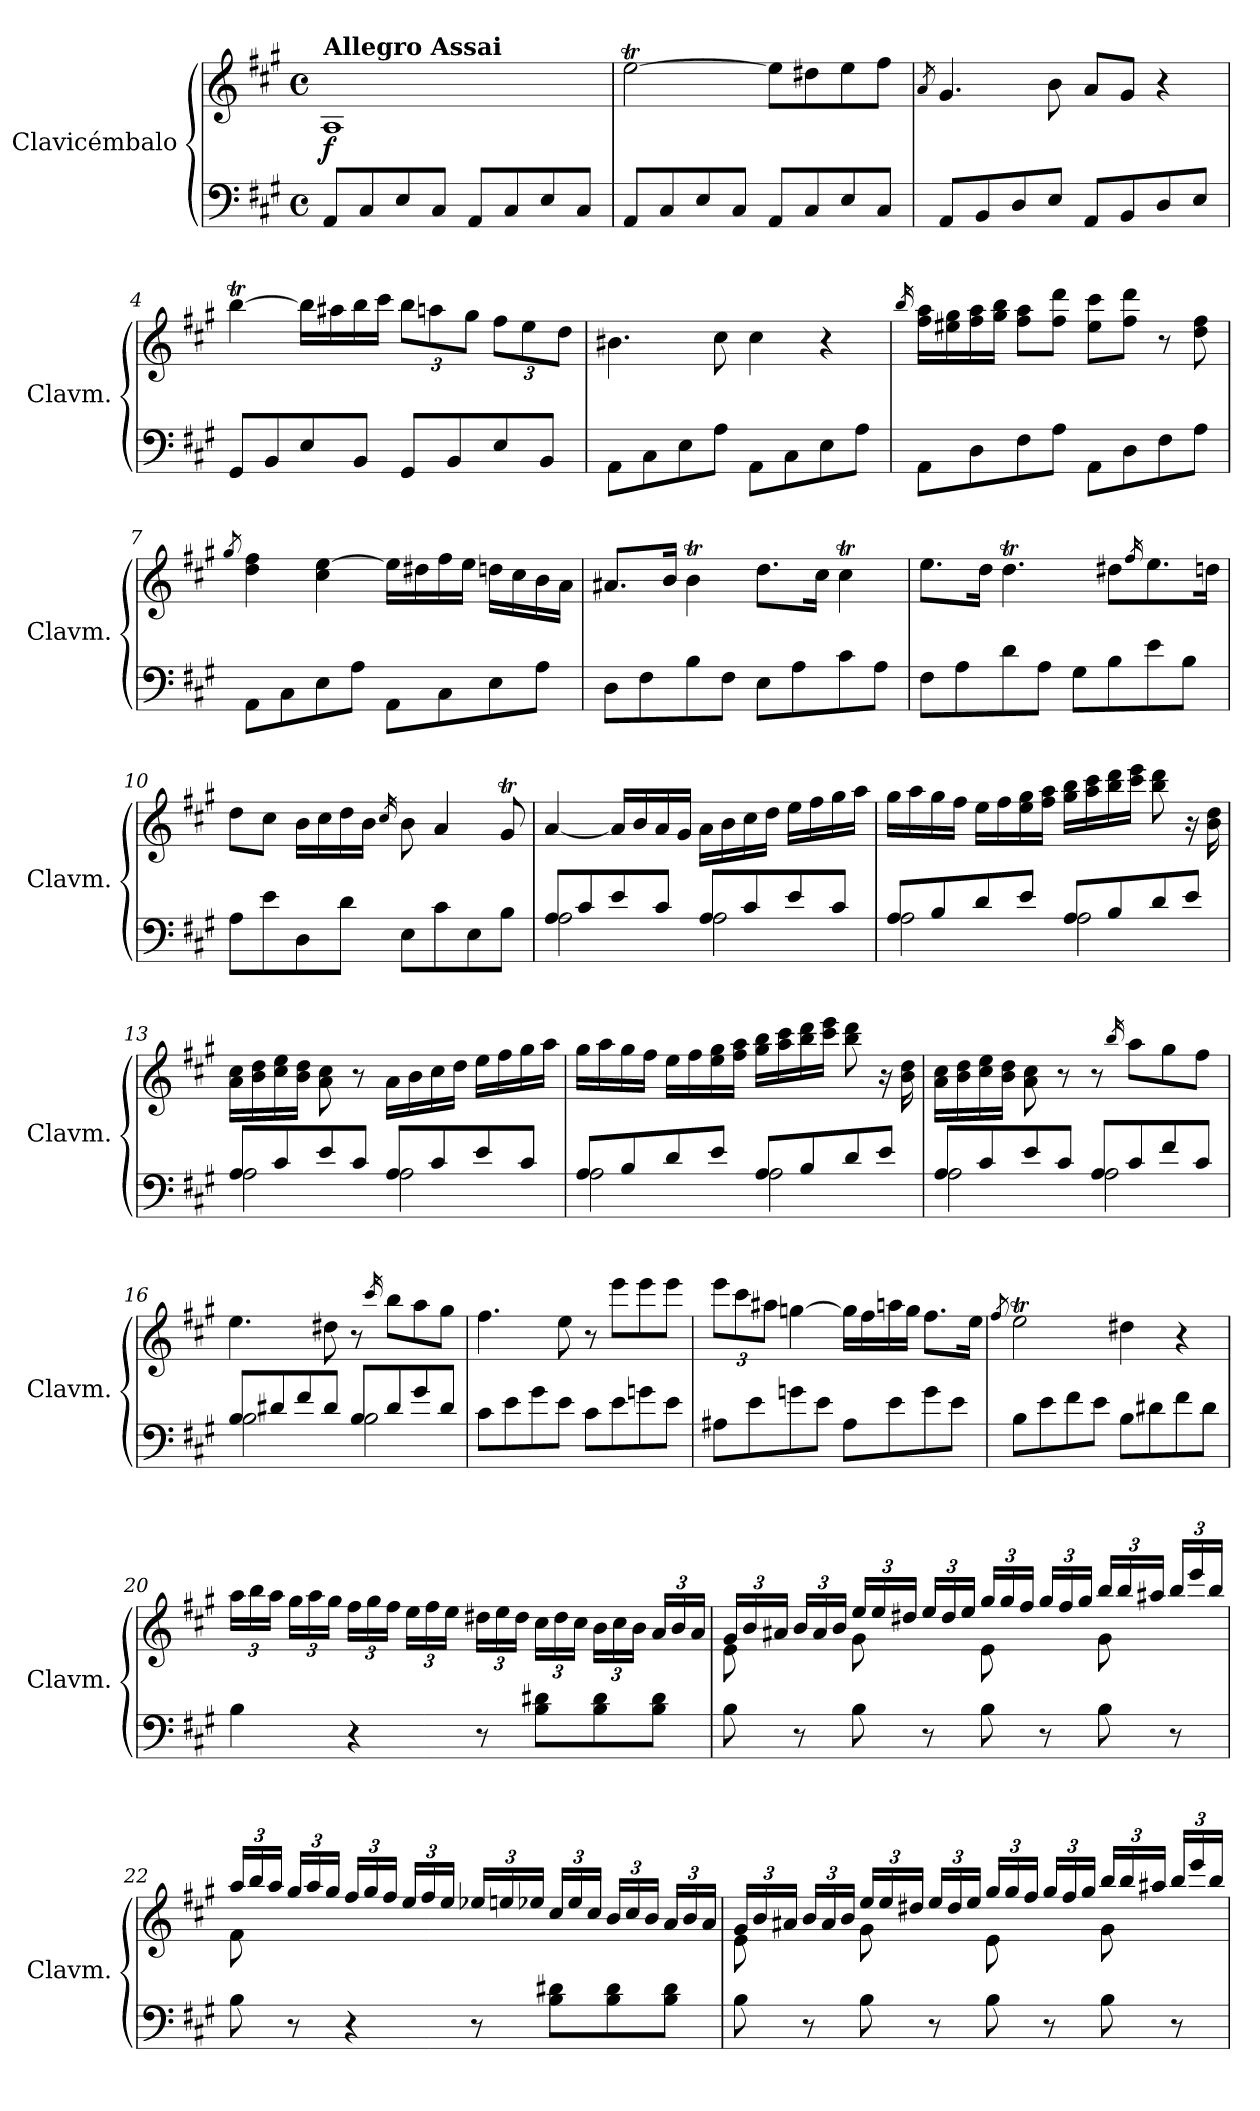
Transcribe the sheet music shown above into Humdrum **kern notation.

**kern	**kern	**dynam
*part2	*part1	*part1
*staff2	*staff1	*staff1
*I"Clavicémbalo	*I"Clavicémbalo	*
*I'Clavm.	*I'Clavm.	*
*clefF4	*clefG2	*
*k[f#c#g#]	*k[f#c#g#]	*
*M4/4	*M4/4	*
*met(c)	*met(c)	*
*MM65	*MM65	*
=1	=1	=1
!	!LO:TX:a:B:t=Allegro Assai	!
!	!	!LO:DY:b
8AA/L	1A	f
8C#/	.	.
8E/	.	.
8C#/J	.	.
8AA/L	.	.
8C#/	.	.
8E/	.	.
8C#/J	.	.
=2	=2	=2
8AA/L	[2eeT\	.
8C#/	.	.
8E/	.	.
8C#/J	.	.
8AA/L	8ee\L]	.
8C#/	8dd#X\	.
8E/	8ee\	.
8C#/J	8ff#\J	.
=3	=3	=3
.	8qa/	.
8AA/L	4.g#/	.
8BB/	.	.
8D/	.	.
8E/J	8b\	.
8AA/L	8a/L	.
8BB/	8g#/J	.
8D/	4r	.
8E/J	.	.
!!LO:LB:g=z
=4	=4	=4
8GG#/L	[4bbT\	.
8BB/	.	.
8E/	16bb\LL]	.
.	16aa#X\	.
8BB/J	16bb\	.
.	16ccc#\JJ	.
*	*Xbrackettup	*
8GG#/L	12bb\L	.
.	12aan\	.
8BB/	.	.
.	12gg#\J	.
8E/	12ff#\L	.
.	12ee\	.
8BB/J	.	.
.	12dd\J	.
=5	=5	=5
8AA\L	4.b#X\	.
8C#\	.	.
8E\	.	.
8A\J	8cc#\	.
8AA\L	4cc#\	.
8C#\	.	.
8E\	4r	.
8A\J	.	.
=6	=6	=6
.	16qbb/	.
8AA\L	16ff#\ 16aa\LL	.
.	16ee#X\ 16gg#\	.
8D\	16ff#\ 16aa\	.
.	16gg#\ 16bb\JJ	.
8F#\	8ff#\ 8aa\L	.
8A\J	8ff#\ 8ddd\J	.
8AA\L	8ee#\ 8ccc#\L	.
8D\	8ff#\ 8ddd\J	.
8F#\	8r	.
8A\J	8dd\ 8ff#\	.
!!LO:LB:g=z
=7	=7	=7
.	8qgg#/	.
8AA\L	4dd\ 4ff#\	.
8C#\	.	.
8E\	4cc#\ [4ee\	.
8A\J	.	.
8AA\L	16ee\LL]	.
.	16dd#X\	.
8C#\	16ff#\	.
.	16ee\JJ	.
8E\	16ddn\LL	.
.	16cc#\	.
8A\J	16b\	.
.	16a\JJ	.
=8	=8	=8
8D\L	8.a#X/L	.
8F#\	.	.
.	16b/Jk	.
8B\	4bT\	.
8F#\J	.	.
8E\L	8.dd\L	.
8A\	.	.
.	16cc#\Jk	.
8c#\	4cc#t\	.
8A\J	.	.
=9	=9	=9
8F#\L	8.ee\L	.
8A\	.	.
.	16dd\Jk	.
8d\	4.ddT\	.
8A\J	.	.
8G#\L	.	.
8B\	8dd#X\L	.
.	16qff#/	.
8e\	8.ee\	.
8B\J	.	.
.	16ddn\Jk	.
!!LO:LB:g=z
=10	=10	=10
8A\L	8dd\L	.
8e\	8cc#\J	.
8D\	16b\LL	.
.	16cc#\	.
8d\J	16dd\	.
.	16b\JJ	.
.	16qcc#/	.
8E\L	8b\	.
8c#\	4a/	.
8E\	.	.
8B\J	8g#t/	.
=11	=11	=11
*^	*	*
8A/L	2A\	[4a/	.
8c#/	.	.	.
8e/	.	16a/LL]	.
.	.	16b/	.
8c#/J	.	16a/	.
.	.	16g#/JJ	.
8A/L	2A\	16a\LL	.
.	.	16b\	.
8c#/	.	16cc#\	.
.	.	16dd\JJ	.
8e/	.	16ee\LL	.
.	.	16ff#\	.
8c#/J	.	16gg#\	.
.	.	16aa\JJ	.
!!LO:LB:g=z
=12	=12	=12	=12
8A/L	2A\	16gg#\LL	.
.	.	16aa\	.
8B/	.	16gg#\	.
.	.	16ff#\JJ	.
8d/	.	16ee\LL	.
.	.	16ff#\	.
8e/J	.	16ee\ 16gg#\	.
.	.	16ff#\ 16aa\JJ	.
8A/L	2A\	16gg#\ 16bb\LL	.
.	.	16aa\ 16ccc#\	.
8B/	.	16bb\ 16ddd\	.
.	.	16ccc#\ 16eee\JJ	.
8d/	.	8bb\ 8ddd\	.
8e/J	.	16r	.
.	.	16b\ 16dd\	.
=13	=13	=13	=13
8A/L	2A\	16a\ 16cc#\LL	.
.	.	16b\ 16dd\	.
8c#/	.	16cc#\ 16ee\	.
.	.	16b\ 16dd\JJ	.
8e/	.	8a\ 8cc#\	.
8c#/J	.	8r	.
8A/L	2A\	16a\LL	.
.	.	16b\	.
8c#/	.	16cc#\	.
.	.	16dd\JJ	.
8e/	.	16ee\LL	.
.	.	16ff#\	.
8c#/J	.	16gg#\	.
.	.	16aa\JJ	.
!!LO:PB:g=z
=14	=14	=14	=14
8A/L	2A\	16gg#\LL	.
.	.	16aa\	.
8B/	.	16gg#\	.
.	.	16ff#\JJ	.
8d/	.	16ee\LL	.
.	.	16ff#\	.
8e/J	.	16ee\ 16gg#\	.
.	.	16ff#\ 16aa\JJ	.
8A/L	2A\	16gg#\ 16bb\LL	.
.	.	16aa\ 16ccc#\	.
8B/	.	16bb\ 16ddd\	.
.	.	16ccc#\ 16eee\JJ	.
8d/	.	8bb\ 8ddd\	.
8e/J	.	16r	.
.	.	16b\ 16dd\	.
=15	=15	=15	=15
8A/L	2A\	16a\ 16cc#\LL	.
.	.	16b\ 16dd\	.
8c#/	.	16cc#\ 16ee\	.
.	.	16b\ 16dd\JJ	.
8e/	.	8a\ 8cc#\	.
8c#/J	.	8r	.
8A/L	2A\	8r	.
.	.	16qbb/	.
8c#/	.	8aa\L	.
8f#/	.	8gg#\	.
8c#/J	.	8ff#\J	.
!!LO:LB:g=z
=16	=16	=16	=16
8B/L	2B\	4.ee\	.
8d#X/	.	.	.
8f#/	.	.	.
8d#/J	.	8dd#X\	.
8B/L	2B\	8r	.
.	.	16qccc#/	.
8d#/	.	8bb\L	.
8g#/	.	8aa\	.
8d#/J	.	8gg#\J	.
*v	*v	*	*
=17	=17	=17
8c#\L	4.ff#\	.
8e\	.	.
8g#\	.	.
8e\J	8ee\	.
8c#\L	8r	.
8e\	8eee\L	.
8gn\	8eee\	.
8e\J	8eee\J	.
=18	=18	=18
8A#X\L	12eee\L	.
.	12ccc#\	.
8e\	.	.
.	12aa#X\J	.
8gn\	[4ggn\	.
8e\J	.	.
8A#\L	16gg\LL]	.
.	16ff#\	.
8e\	16aan\	.
.	16gg\JJ	.
8g\	8.ff#\L	.
8e\J	.	.
.	16ee\Jk	.
!!LO:LB:g=z
=19	=19	=19
.	8qff#/	.
8B\L	2eeT\	.
8e\	.	.
8f#\	.	.
8e\J	.	.
8B\L	4dd#X\	.
8d#X\	.	.
8f#\	4r	.
8d#\J	.	.
=20	=20	=20
4B\	24aa\LL	.
.	24bb\	.
.	24aa\JJ	.
.	24gg#\LL	.
.	24aa\	.
.	24gg#\JJ	.
4r	24ff#\LL	.
.	24gg#\	.
.	24ff#\JJ	.
.	24ee\LL	.
.	24ff#\	.
.	24ee\JJ	.
8r	24dd#X\LL	.
.	24ee\	.
.	24dd#\JJ	.
8B\ 8d#X\L	24cc#\LL	.
.	24dd#\	.
.	24cc#\JJ	.
8B\ 8d#\	24b\LL	.
.	24cc#\	.
.	24b\JJ	.
8B\ 8d#\J	24a/LL	.
.	24b/	.
.	24a/JJ	.
!!LO:LB:g=z
=21	=21	=21
*	*^	*
8B\	24g#/LL	8e\	.
.	24b/	.	.
.	24a#X/JJ	.	.
8r	24b/LL	8ryy	.
.	24a#/	.	.
.	24b/JJ	.	.
8B\	24ee/LL	8g#\	.
.	24ee/	.	.
.	24dd#X/JJ	.	.
8r	24ee/LL	8ryy	.
.	24dd#/	.	.
.	24ee/JJ	.	.
8B\	24gg#/LL	8e\	.
.	24gg#/	.	.
.	24ff#/JJ	.	.
8r	24gg#/LL	8ryy	.
.	24ff#/	.	.
.	24gg#/JJ	.	.
8B\	24bb/LL	8g#\	.
.	24bb/	.	.
.	24aa#X/JJ	.	.
8r	24bb/LL	8ryy	.
.	24eee/	.	.
.	24bb/JJ	.	.
!!LO:LB:g=z	!!
=22	=22	=22	=22
8B\	24aa/LL	8f#\	.
.	24bb/	.	.
.	24aa/JJ	.	.
8r	24gg#/LL	2..ryy	.
.	24aa/	.	.
.	24gg#/JJ	.	.
4r	24ff#/LL	.	.
.	24gg#/	.	.
.	24ff#/JJ	.	.
.	24ee/LL	.	.
.	24ff#/	.	.
.	24ee/JJ	.	.
8r	24ee-X/LL	.	.
.	24een/	.	.
.	24ee-X/JJ	.	.
8B\ 8d#X\L	24cc#/LL	.	.
.	24ee-/	.	.
.	24cc#/JJ	.	.
8B\ 8d#\	24b/LL	.	.
.	24cc#/	.	.
.	24b/JJ	.	.
8B\ 8d#\J	24a/LL	.	.
.	24b/	.	.
.	24a/JJ	.	.
!!LO:PB:g=z	!!
=23	=23	=23	=23
8B\	24g#/LL	8e\	.
.	24b/	.	.
.	24a#X/JJ	.	.
8r	24b/LL	8ryy	.
.	24a#/	.	.
.	24b/JJ	.	.
8B\	24ee/LL	8g#\	.
.	24ee/	.	.
.	24dd#X/JJ	.	.
8r	24ee/LL	8ryy	.
.	24dd#/	.	.
.	24ee/JJ	.	.
8B\	24gg#/LL	8e\	.
.	24gg#/	.	.
.	24ff#/JJ	.	.
8r	24gg#/LL	8ryy	.
.	24ff#/	.	.
.	24gg#/JJ	.	.
8B\	24bb/LL	8g#\	.
.	24bb/	.	.
.	24aa#X/JJ	.	.
8r	24bb/LL	8ryy	.
.	24eee/	.	.
.	24bb/JJ	.	.
*	*v	*v	*
=	=	=
*-	*-	*-
